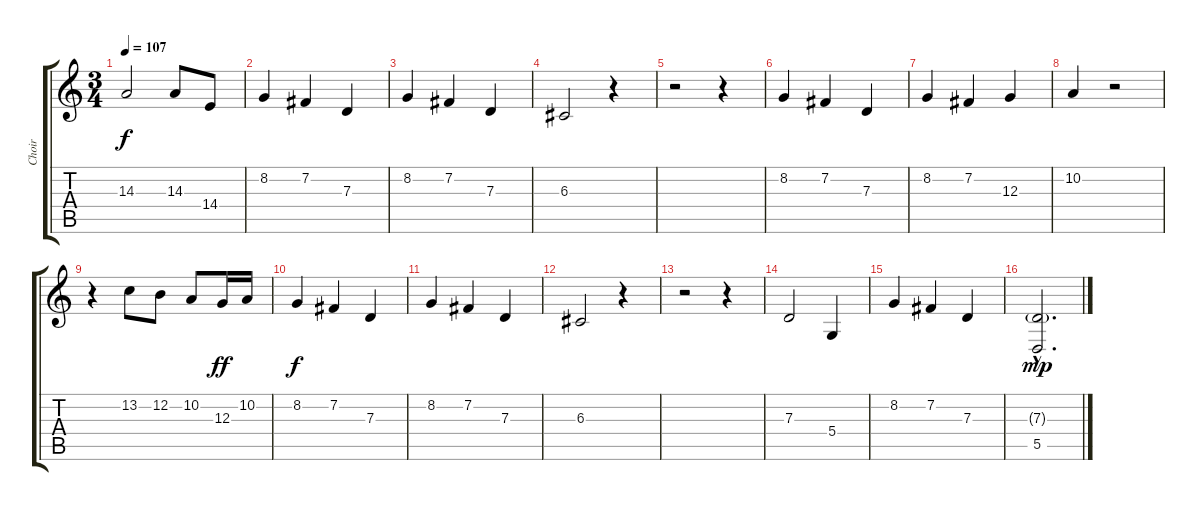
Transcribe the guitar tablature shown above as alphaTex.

\track ("Choir" "Choir") {instrument choiraahs}
\staff {score tabs}
\tuning (E4 B3 G3 D3 A2 E2) {hide}
\ts (3 4)
\tempo 107
\clef g2
\ks c
14.3{t}.2{dy f} 14.3.8 14.4.8 |
8.2.4 7.2.4 7.3.4 |
8.2.4 7.2.4 7.3.4 |
6.3.2 r.4 |
r.2 r.4 |
8.2.4 7.2.4 7.3.4 |
8.2.4 7.2.4 12.3.4 |
10.2.4 r.2 |
r.4 13.2.8 12.2.8 10.2.8 12.3.16{dy ff} 10.2.16 |
8.2.4{dy f} 7.2.4 7.3.4 |
8.2.4 7.2.4 7.3.4 |
6.3.2 r.4 |
r.2 r.4 |
7.3.2 5.4.4 |
8.2.4 7.2.4 7.3.4 |
(7.3{g hac} 5.5{hac}).2{d dy mp}
